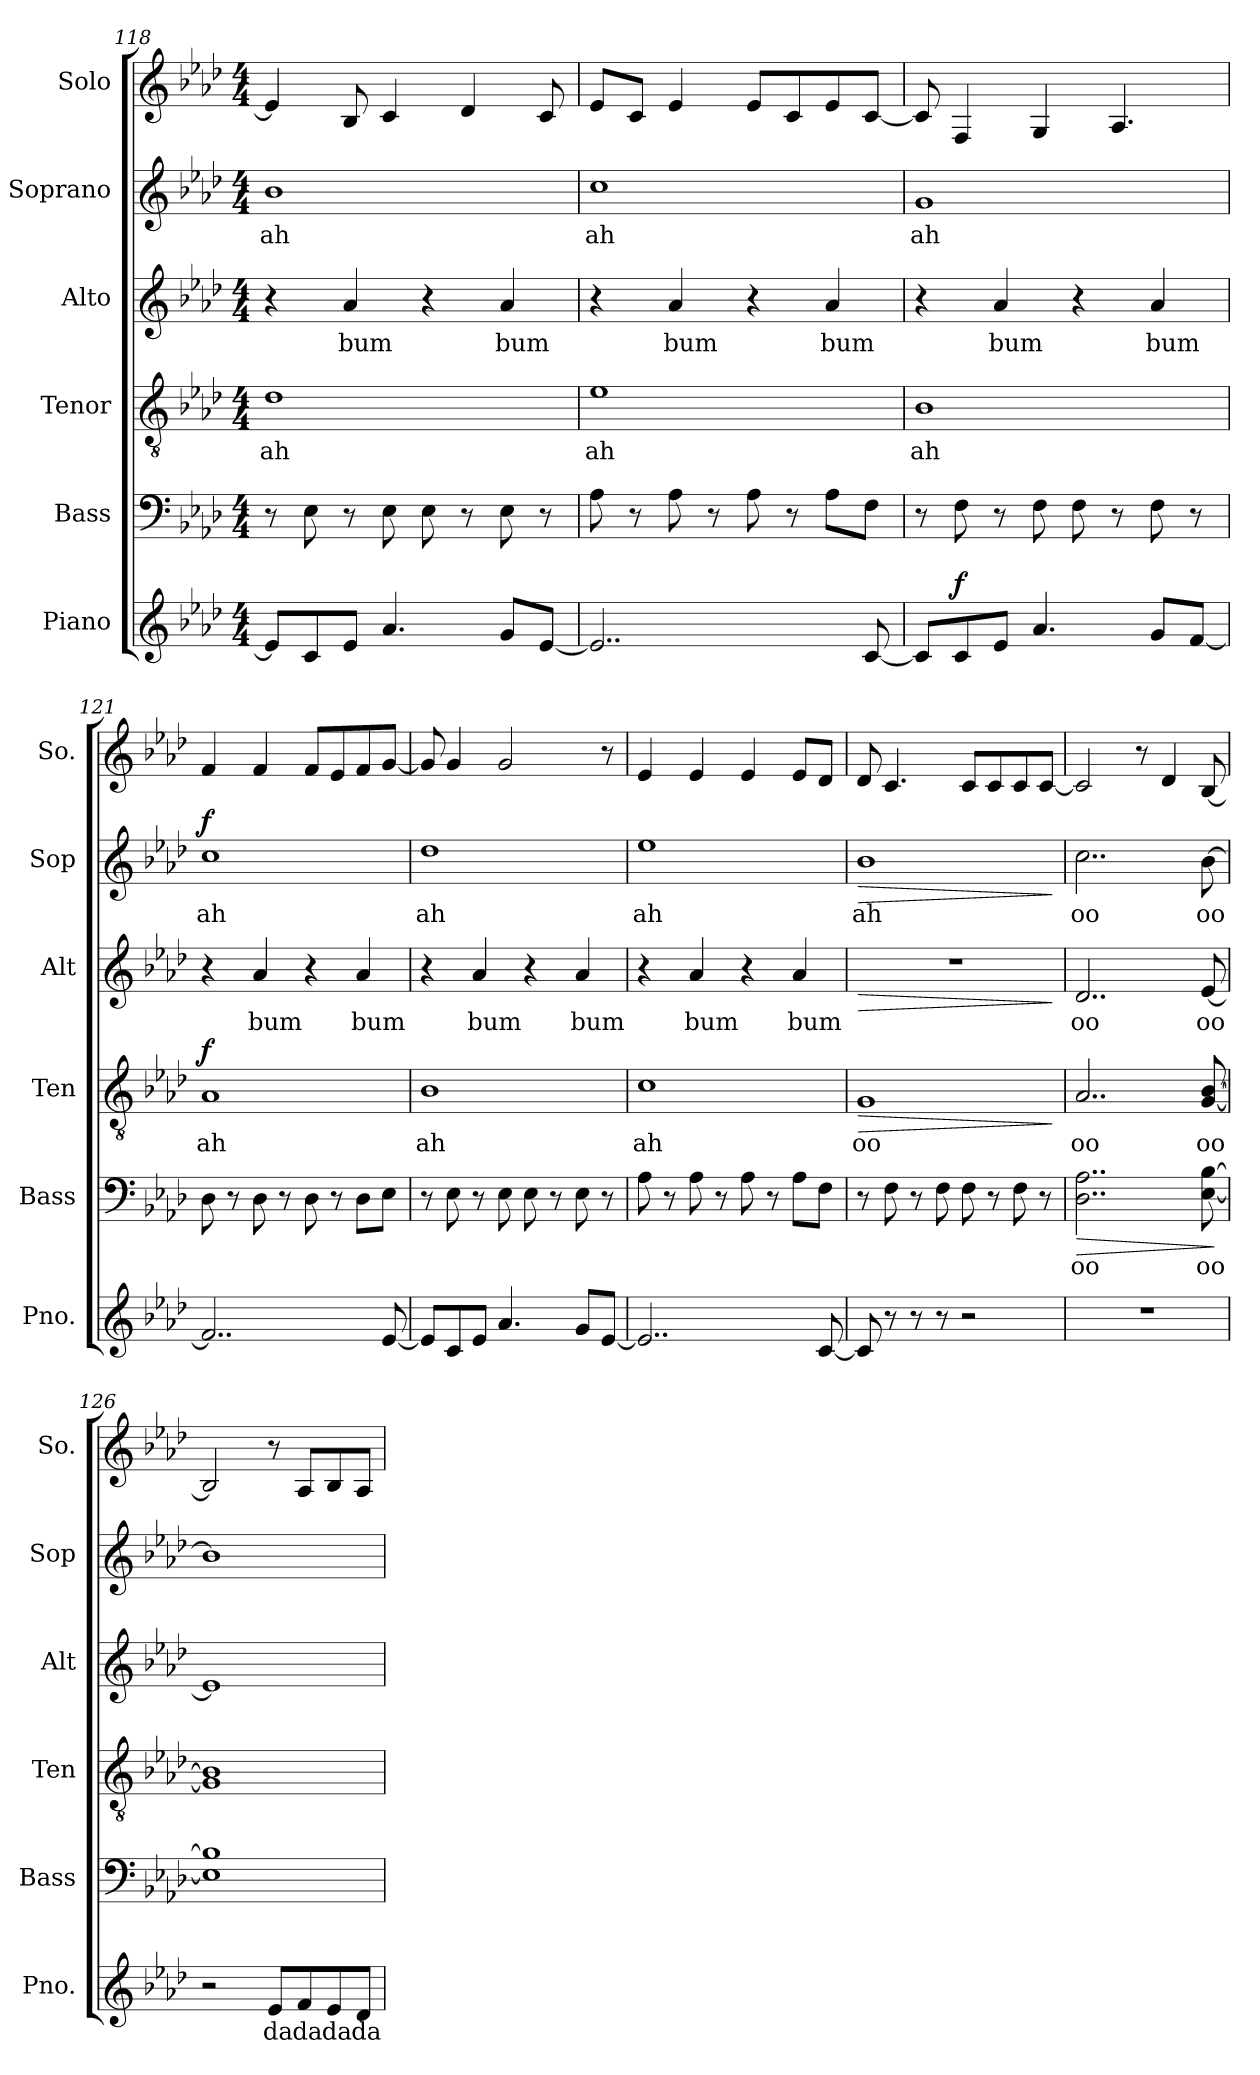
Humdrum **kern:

**kern	**text	**dynam	**kern	**text	**dynam	**kern	**text	**dynam	**kern	**text	**dynam	**kern	**text	**dynam	**kern
*part6	*part6	*part6	*part5	*part5	*part5	*part4	*part4	*part4	*part3	*part3	*part3	*part2	*part2	*part2	*part1
*staff6	*staff6	*staff6	*staff5	*staff5	*staff5	*staff4	*staff4	*staff4	*staff3	*staff3	*staff3	*staff2	*staff2	*staff2	*staff1
*I"Piano	*	*	*I"Bass	*	*	*I"Tenor	*	*	*I"Alto	*	*	*I"Soprano	*	*	*I"Solo
*I'Pno.	*	*	*I'Bass	*	*	*I'Ten	*	*	*I'Alt	*	*	*I'Sop	*	*	*I'So.
*clefG2	*	*	*clefF4	*	*	*clefGv2	*	*	*clefG2	*	*	*clefG2	*	*	*clefG2
*k[b-e-a-d-]	*	*	*k[b-e-a-d-]	*	*	*k[b-e-a-d-]	*	*	*k[b-e-a-d-]	*	*	*k[b-e-a-d-]	*	*	*k[b-e-a-d-]
*M4/4	*	*	*M4/4	*	*	*M4/4	*	*	*M4/4	*	*	*M4/4	*	*	*M4/4
=118	=118	=118	=118	=118	=118	=118	=118	=118	=118	=118	=118	=118	=118	=118	=118
!	!	!	!	!	!	!	!LO:LY:b	!	!	!	!	!	!LO:LY:b	!	!
8e-/L]	.	.	8r	.	.	1d-	ah	.	4r	.	.	1b-	ah	.	4e-/]
8c/	.	.	8E-\	.	.	.	.	.	.	.	.	.	.	.	.
!	!	!	!	!	!	!	!	!	!	!LO:LY:b	!	!	!	!	!
8e-/J	.	.	8r	.	.	.	.	.	4a-/	bum	.	.	.	.	8B-/
4.a-/	.	.	8E-\	.	.	.	.	.	.	.	.	.	.	.	4c/
.	.	.	8E-\	.	.	.	.	.	4r	.	.	.	.	.	.
.	.	.	8r	.	.	.	.	.	.	.	.	.	.	.	4d-/
!	!	!	!	!	!	!	!	!	!	!LO:LY:b	!	!	!	!	!
8g/L	.	.	8E-\	.	.	.	.	.	4a-/	bum	.	.	.	.	.
[8e-/J	.	.	8r	.	.	.	.	.	.	.	.	.	.	.	8c/
!!LO:PB:g=z
=119	=119	=119	=119	=119	=119	=119	=119	=119	=119	=119	=119	=119	=119	=119	=119
!	!	!	!	!	!	!	!LO:LY:b	!	!	!	!	!	!LO:LY:b	!	!
2..e-/]	.	.	8A-\	.	.	1e-	ah	.	4r	.	.	1cc	ah	.	8e-/L
.	.	.	8r	.	.	.	.	.	.	.	.	.	.	.	8c/J
!	!	!	!	!	!	!	!	!	!	!LO:LY:b	!	!	!	!	!
.	.	.	8A-\	.	.	.	.	.	4a-/	bum	.	.	.	.	4e-/
.	.	.	8r	.	.	.	.	.	.	.	.	.	.	.	.
.	.	.	8A-\	.	.	.	.	.	4r	.	.	.	.	.	8e-/L
.	.	.	8r	.	.	.	.	.	.	.	.	.	.	.	8c/
!	!	!	!	!	!	!	!	!	!	!LO:LY:b	!	!	!	!	!
.	.	.	8A-\L	.	.	.	.	.	4a-/	bum	.	.	.	.	8e-/
[8c/	.	.	8F\J	.	.	.	.	.	.	.	.	.	.	.	[8c/J
=120	=120	=120	=120	=120	=120	=120	=120	=120	=120	=120	=120	=120	=120	=120	=120
!	!	!	!	!	!	!	!LO:LY:b	!	!	!	!	!	!LO:LY:b	!	!
8c/L]	.	.	8r	.	.	1B-	ah	.	4r	.	.	1g	ah	.	8c/]
!	!	!LO:DY:a	!	!	!	!	!	!	!	!	!	!	!	!	!
8c/	.	f	8F\	.	.	.	.	.	.	.	.	.	.	.	4F/
!	!	!	!	!	!	!	!	!	!	!LO:LY:b	!	!	!	!	!
8e-/J	.	.	8r	.	.	.	.	.	4a-/	bum	.	.	.	.	.
4.a-/	.	.	8F\	.	.	.	.	.	.	.	.	.	.	.	4G/
.	.	.	8F\	.	.	.	.	.	4r	.	.	.	.	.	.
.	.	.	8r	.	.	.	.	.	.	.	.	.	.	.	4.A-/
!	!	!	!	!	!	!	!	!	!	!LO:LY:b	!	!	!	!	!
8g/L	.	.	8F\	.	.	.	.	.	4a-/	bum	.	.	.	.	.
[8f/J	.	.	8r	.	.	.	.	.	.	.	.	.	.	.	.
=121	=121	=121	=121	=121	=121	=121	=121	=121	=121	=121	=121	=121	=121	=121	=121
!	!	!	!	!	!	!	!LO:LY:b	!LO:DY:a	!	!	!	!	!LO:LY:b	!LO:DY:a	!
2..f/]	.	.	8D-\	.	.	1A-	ah	f	4r	.	.	1cc	ah	f	4f/
.	.	.	8r	.	.	.	.	.	.	.	.	.	.	.	.
!	!	!	!	!	!	!	!	!	!	!LO:LY:b	!	!	!	!	!
.	.	.	8D-\	.	.	.	.	.	4a-/	bum	.	.	.	.	4f/
.	.	.	8r	.	.	.	.	.	.	.	.	.	.	.	.
.	.	.	8D-\	.	.	.	.	.	4r	.	.	.	.	.	8f/L
.	.	.	8r	.	.	.	.	.	.	.	.	.	.	.	8e-/
!	!	!	!	!	!	!	!	!	!	!LO:LY:b	!	!	!	!	!
.	.	.	8D-\L	.	.	.	.	.	4a-/	bum	.	.	.	.	8f/
[8e-/	.	.	8E-\J	.	.	.	.	.	.	.	.	.	.	.	[8g/J
=122	=122	=122	=122	=122	=122	=122	=122	=122	=122	=122	=122	=122	=122	=122	=122
!	!	!	!	!	!	!	!LO:LY:b	!	!	!	!	!	!LO:LY:b	!	!
8e-/L]	.	.	8r	.	.	1B-	ah	.	4r	.	.	1dd-	ah	.	8g/]
8c/	.	.	8E-\	.	.	.	.	.	.	.	.	.	.	.	4g/
!	!	!	!	!	!	!	!	!	!	!LO:LY:b	!	!	!	!	!
8e-/J	.	.	8r	.	.	.	.	.	4a-/	bum	.	.	.	.	.
4.a-/	.	.	8E-\	.	.	.	.	.	.	.	.	.	.	.	2g/
.	.	.	8E-\	.	.	.	.	.	4r	.	.	.	.	.	.
.	.	.	8r	.	.	.	.	.	.	.	.	.	.	.	.
!	!	!	!	!	!	!	!	!	!	!LO:LY:b	!	!	!	!	!
8g/L	.	.	8E-\	.	.	.	.	.	4a-/	bum	.	.	.	.	.
[8e-/J	.	.	8r	.	.	.	.	.	.	.	.	.	.	.	8r
=123	=123	=123	=123	=123	=123	=123	=123	=123	=123	=123	=123	=123	=123	=123	=123
!	!	!	!	!	!	!	!LO:LY:b	!	!	!	!	!	!LO:LY:b	!	!
2..e-/]	.	.	8A-\	.	.	1c	ah	.	4r	.	.	1ee-	ah	.	4e-/
.	.	.	8r	.	.	.	.	.	.	.	.	.	.	.	.
!	!	!	!	!	!	!	!	!	!	!LO:LY:b	!	!	!	!	!
.	.	.	8A-\	.	.	.	.	.	4a-/	bum	.	.	.	.	4e-/
.	.	.	8r	.	.	.	.	.	.	.	.	.	.	.	.
.	.	.	8A-\	.	.	.	.	.	4r	.	.	.	.	.	4e-/
.	.	.	8r	.	.	.	.	.	.	.	.	.	.	.	.
!	!	!	!	!	!	!	!	!	!	!LO:LY:b	!	!	!	!	!
.	.	.	8A-\L	.	.	.	.	.	4a-/	bum	.	.	.	.	8e-/L
[8c/	.	.	8F\J	.	.	.	.	.	.	.	.	.	.	.	8d-/J
!!LO:PB:g=z
=124	=124	=124	=124	=124	=124	=124	=124	=124	=124	=124	=124	=124	=124	=124	=124
!	!	!	!	!	!	!	!LO:LY:b	!LO:HP:b	!	!	!LO:HP:b	!	!LO:LY:b	!LO:HP:b	!
8c/]	.	.	8r	.	.	1G	oo	>	1r	.	>	1b-	ah	>	8d-/
8r	.	.	8F\	.	.	.	.	.	.	.	.	.	.	.	4.c/
8r	.	.	8r	.	.	.	.	.	.	.	.	.	.	.	.
8r	.	.	8F\	.	.	.	.	.	.	.	.	.	.	.	.
2r	.	.	8F\	.	.	.	.	.	.	.	.	.	.	.	8c/L
.	.	.	8r	.	.	.	.	.	.	.	.	.	.	.	8c/
.	.	.	8F\	.	.	.	.	.	.	.	.	.	.	.	8c/
.	.	.	8r	.	.	.	.	.	.	.	.	.	.	.	[8c/J
.	.	.	.	.	.	.	.	]	.	.	]	.	.	]	.
=125	=125	=125	=125	=125	=125	=125	=125	=125	=125	=125	=125	=125	=125	=125	=125
!	!	!	!	!LO:LY:b	!LO:HP:b	!	!LO:LY:b	!	!	!LO:LY:b	!	!	!LO:LY:b	!	!
1r	.	.	2..D-\ 2..A-\	oo	>	2..A-/	oo	.	2..d-/	oo	.	2..cc\	oo	.	2c/]
.	.	.	.	.	.	.	.	.	.	.	.	.	.	.	8r
.	.	.	.	.	.	.	.	.	.	.	.	.	.	.	4d-/
!	!	!	!	!LO:LY:b	!	!	!LO:LY:b	!	!	!LO:LY:b	!	!	!LO:LY:b	!	!
.	.	.	[8E-\ [8B-\	oo	.	[8G/ [8B-/	oo	.	[8e-/	oo	.	[8b-\	oo	.	[8B-/
.	.	.	.	.	]	.	.	.	.	.	.	.	.	.	.
=126	=126	=126	=126	=126	=126	=126	=126	=126	=126	=126	=126	=126	=126	=126	=126
2r	.	.	1E-] 1B-]	.	.	1G] 1B-]	.	.	1e-]	.	.	1b-]	.	.	2B-/]
!	!LO:LY:b	!	!	!	!	!	!	!	!	!	!	!	!	!	!
8e-/L	da	.	.	.	.	.	.	.	.	.	.	.	.	.	8r
!	!LO:LY:b	!	!	!	!	!	!	!	!	!	!	!	!	!	!
8f/	da	.	.	.	.	.	.	.	.	.	.	.	.	.	8A-/L
!	!LO:LY:b	!	!	!	!	!	!	!	!	!	!	!	!	!	!
8e-/	da	.	.	.	.	.	.	.	.	.	.	.	.	.	8B-/
!	!LO:LY:b	!	!	!	!	!	!	!	!	!	!	!	!	!	!
8d-/J	da	.	.	.	.	.	.	.	.	.	.	.	.	.	8A-/J
=	=	=	=	=	=	=	=	=	=	=	=	=	=	=	=
*-	*-	*-	*-	*-	*-	*-	*-	*-	*-	*-	*-	*-	*-	*-	*-
